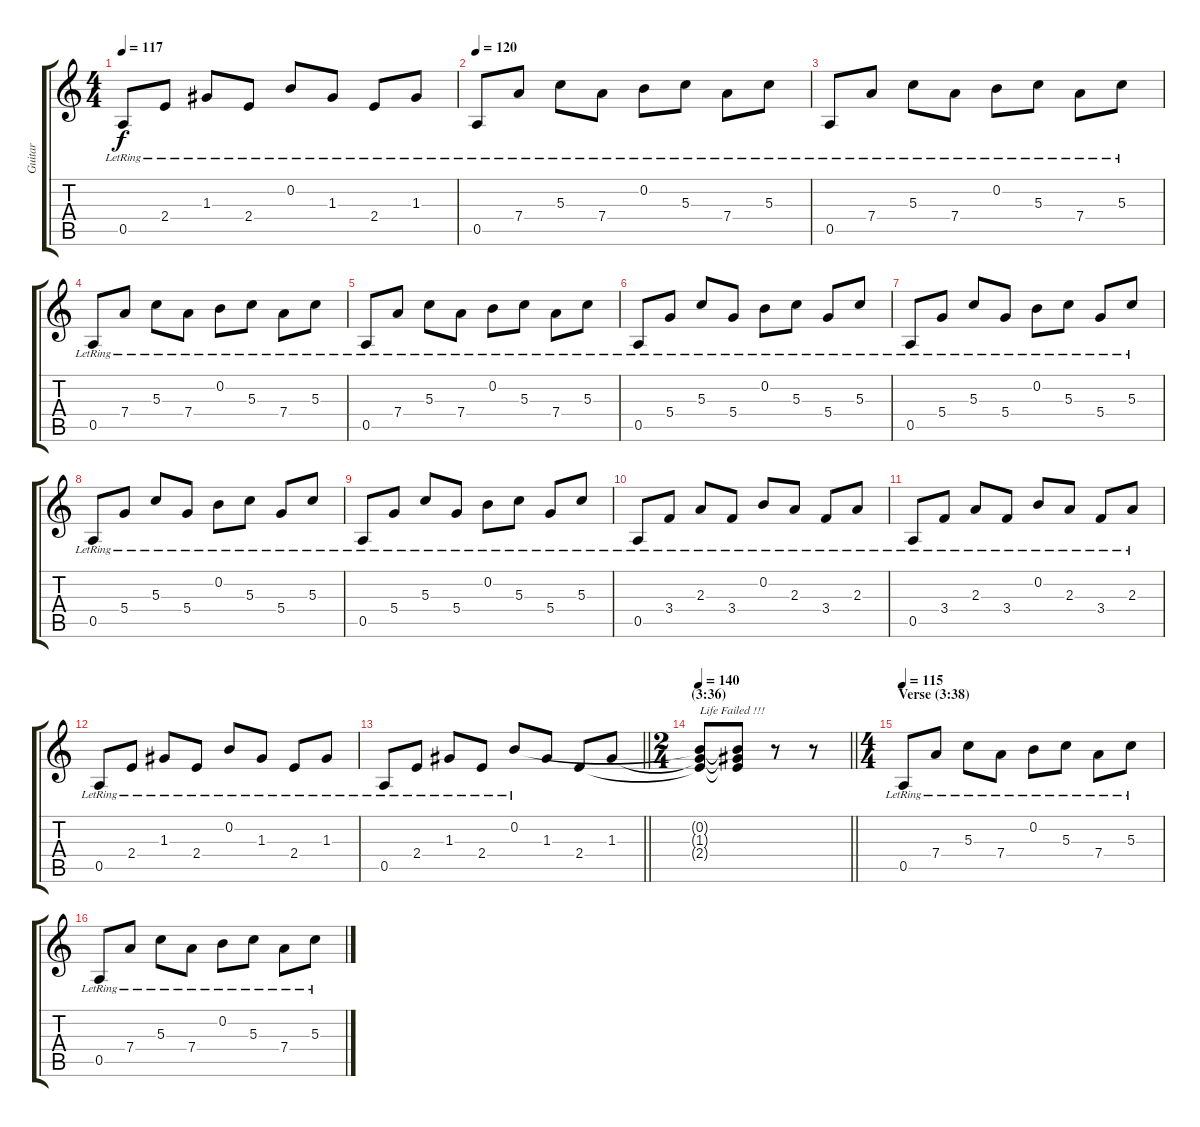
\track ("Guitar" "Guitar") {instrument electricguitarclean}
\staff {score tabs}
\tuning (E4 B3 G3 D3 A2 E2) {hide}
\ts (4 4)
\tempo 117
\clef g2
\ks c
0.5{lr}.8{dy f} 2.4{lr}.8 1.3{lr}.8 2.4{lr}.8 0.2{lr}.8 1.3{lr}.8 2.4{lr}.8 1.3{lr}.8 |
\tempo 120
0.5{lr}.8 7.4{lr}.8 5.3{lr}.8 7.4{lr}.8 0.2{lr}.8 5.3{lr}.8 7.4{lr}.8 5.3{lr}.8 |
0.5{lr}.8 7.4{lr}.8 5.3{lr}.8 7.4{lr}.8 0.2{lr}.8 5.3{lr}.8 7.4{lr}.8 5.3{lr}.8 |
0.5{lr}.8 7.4{lr}.8 5.3{lr}.8 7.4{lr}.8 0.2{lr}.8 5.3{lr}.8 7.4{lr}.8 5.3{lr}.8 |
0.5{lr}.8 7.4{lr}.8 5.3{lr}.8 7.4{lr}.8 0.2{lr}.8 5.3{lr}.8 7.4{lr}.8 5.3{lr}.8 |
0.5{lr}.8 5.4{lr}.8 5.3{lr}.8 5.4{lr}.8 0.2{lr}.8 5.3{lr}.8 5.4{lr}.8 5.3{lr}.8 |
0.5{lr}.8 5.4{lr}.8 5.3{lr}.8 5.4{lr}.8 0.2{lr}.8 5.3{lr}.8 5.4{lr}.8 5.3{lr}.8 |
0.5{lr}.8 5.4{lr}.8 5.3{lr}.8 5.4{lr}.8 0.2{lr}.8 5.3{lr}.8 5.4{lr}.8 5.3{lr}.8 |
0.5{lr}.8 5.4{lr}.8 5.3{lr}.8 5.4{lr}.8 0.2{lr}.8 5.3{lr}.8 5.4{lr}.8 5.3{lr}.8 |
0.5{lr}.8 3.4{lr}.8 2.3{lr}.8 3.4{lr}.8 0.2{lr}.8 2.3{lr}.8 3.4{lr}.8 2.3{lr}.8 |
0.5{lr}.8 3.4{lr}.8 2.3{lr}.8 3.4{lr}.8 0.2{lr}.8 2.3{lr}.8 3.4{lr}.8 2.3{lr}.8 |
0.5{lr}.8 2.4{lr}.8 1.3{lr}.8 2.4{lr}.8 0.2{lr}.8 1.3{lr}.8 2.4{lr}.8 1.3{lr}.8 |
\barLineRight lightlight
0.5{lr}.8 2.4{lr}.8 1.3{lr}.8 2.4{lr}.8 0.2{lr}.8 1.3.8 2.4.8 1.3.8 |
\ts (2 4)
\section ("" "(3:36)")
\tempo 140
\barLineRight lightlight
(0.2{t} 1.3{t} 2.4{t}).8{txt "Life Failed !!!" instrument distortionguitar} (0.2{t} 1.3{t} 2.4{t}).8 r.8 r.8 |
\ts (4 4)
\section ("" "Verse (3:38)")
\tempo 115
0.5{lr}.8 7.4{lr}.8 5.3{lr}.8 7.4{lr}.8 0.2{lr}.8 5.3{lr}.8 7.4{lr}.8 5.3{lr}.8 |
0.5{lr}.8 7.4{lr}.8 5.3{lr}.8 7.4{lr}.8 0.2{lr}.8 5.3{lr}.8 7.4{lr}.8 5.3{lr}.8
